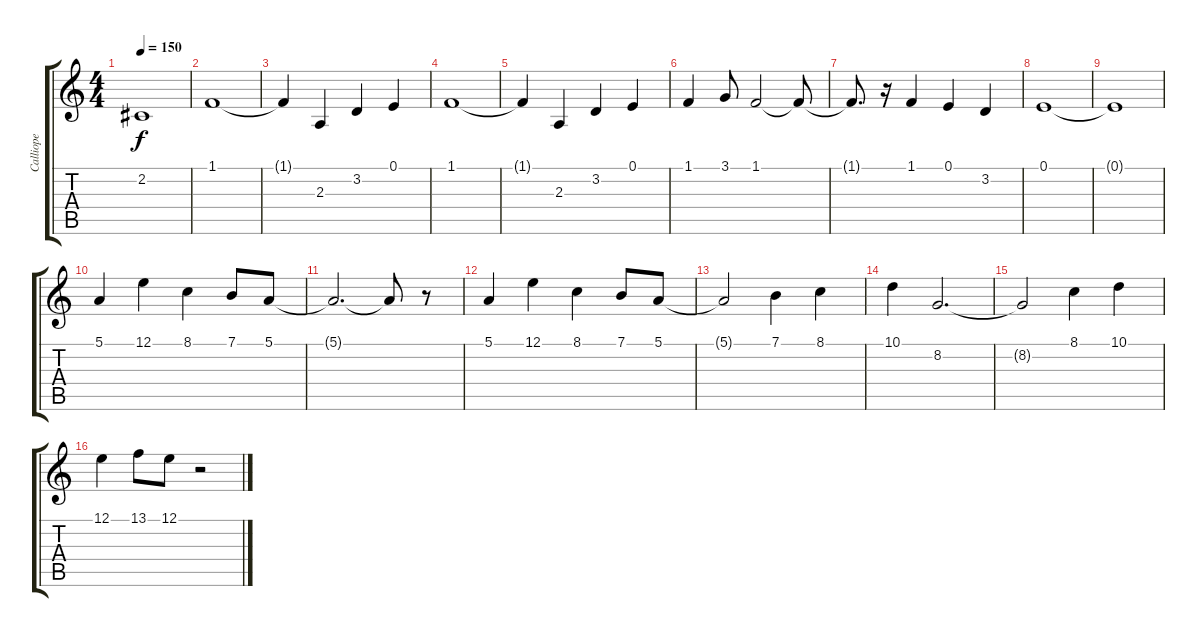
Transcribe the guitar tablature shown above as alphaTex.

\track ("Calliope" "Calliope") {instrument lead3calliope}
\staff {score tabs}
\tuning (E4 B3 G3 D3 A2 E2) {hide}
\ts (4 4)
\tempo 150
\clef g2
\ks c
2.2{t}.1{dy f} |
1.1.1 |
1.1{t}.4 2.3.4 3.2.4 0.1.4 |
1.1.1 |
1.1{t}.4 2.3.4 3.2.4 0.1.4 |
1.1.4 3.1.8 1.1.2 1.1{t}.8 |
1.1{t}.8{d} r.16 1.1.4 0.1.4 3.2.4 |
0.1.1 |
0.1{t}.1 |
5.1.4{balance 8} 12.1.4 8.1.4 7.1.8 5.1.8 |
5.1{t}.2{d} 5.1{t}.8 r.8 |
5.1.4 12.1.4 8.1.4 7.1.8 5.1.8 |
5.1{t}.2 7.1.4 8.1.4 |
10.1.4 8.2.2{d} |
8.2{t}.2 8.1.4 10.1.4 |
12.1.4 13.1.8 12.1.8 r.2
